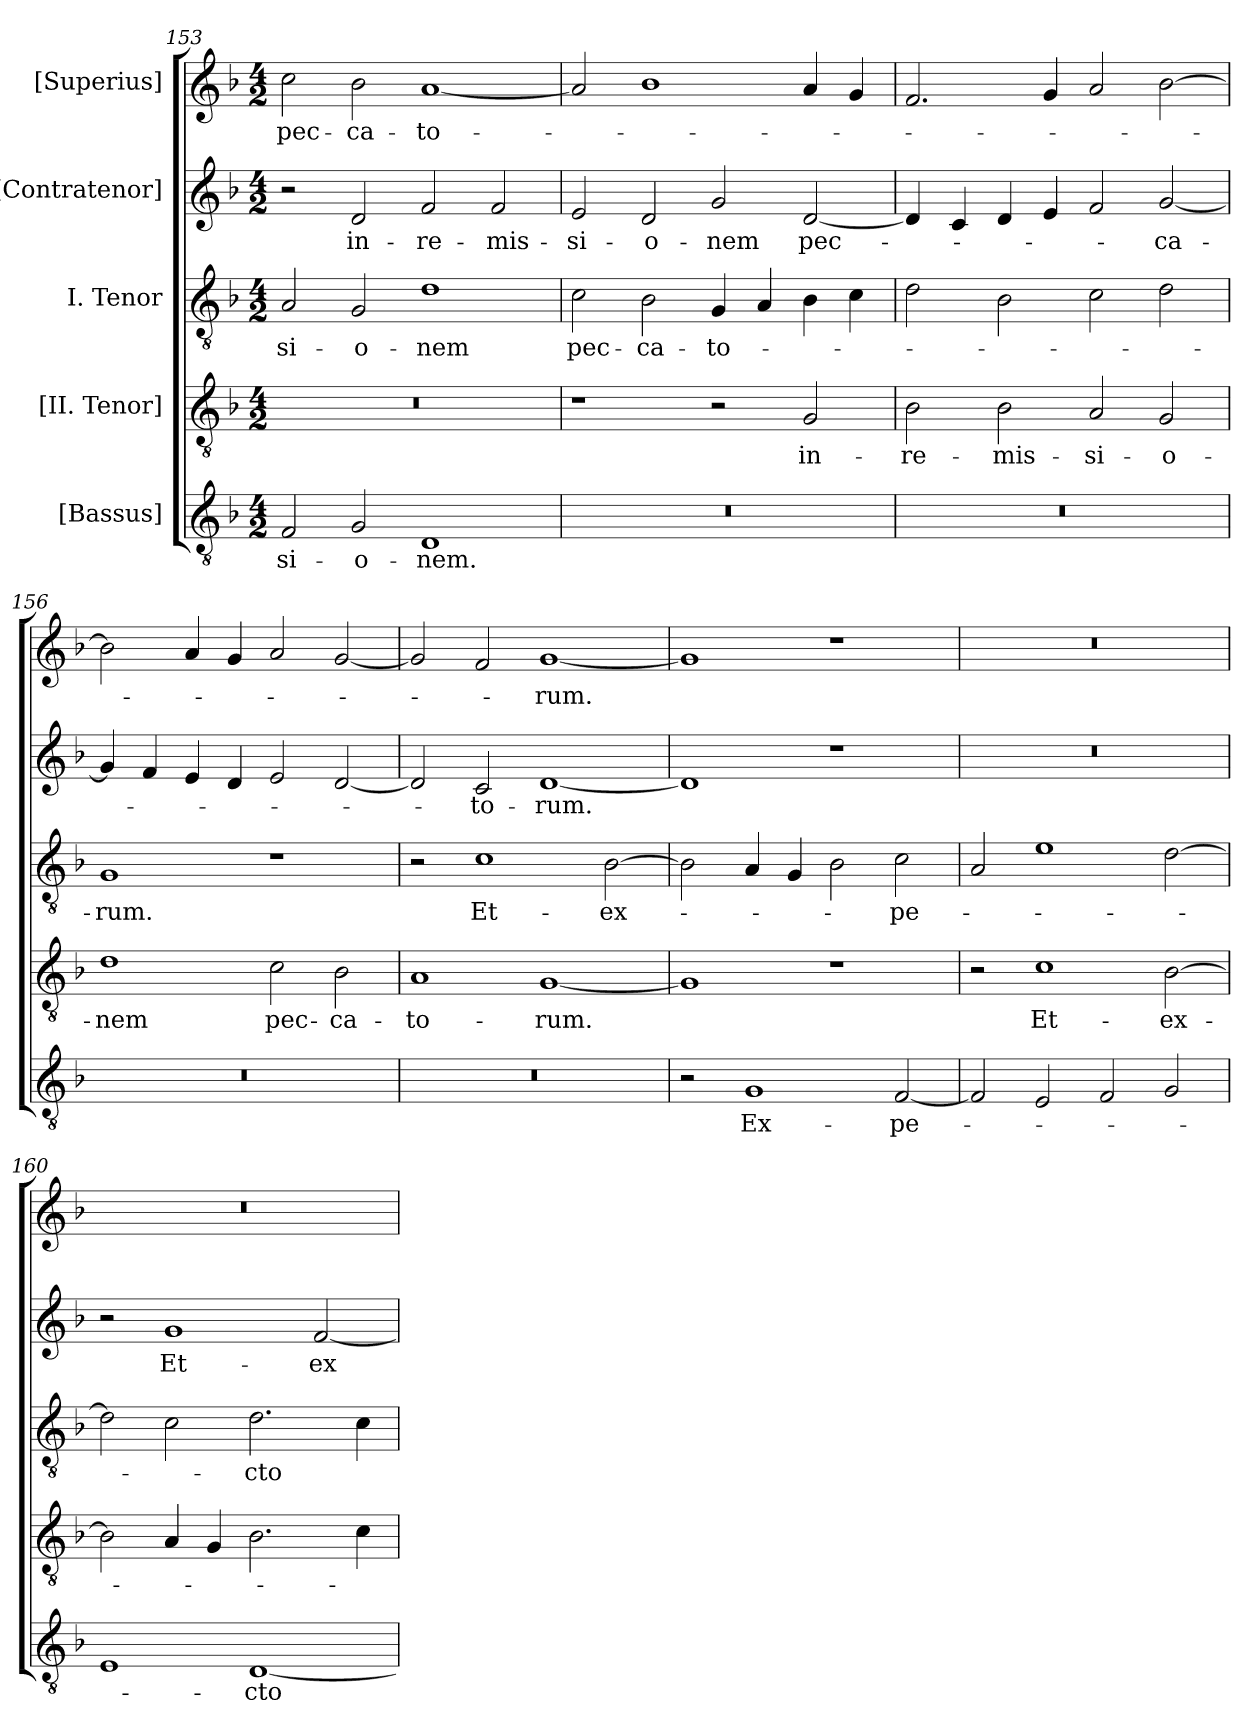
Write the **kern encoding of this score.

**kern	**text	**kern	**text	**kern	**text	**kern	**text	**kern	**text
*part5	*part5	*part4	*part4	*part3	*part3	*part2	*part2	*part1	*part1
*staff5	*staff5	*staff4	*staff4	*staff3	*staff3	*staff2	*staff2	*staff1	*staff1
*I"[Bassus]	*	*I"[II. Tenor]	*	*I"I. Tenor	*	*I"[Contratenor]	*	*I"[Superius]	*
*clefGv2	*	*clefGv2	*	*clefGv2	*	*clefG2	*	*clefG2	*
*k[b-]	*	*k[b-]	*	*k[b-]	*	*k[b-]	*	*k[b-]	*
*M4/2	*	*M4/2	*	*M4/2	*	*M4/2	*	*M4/2	*
=153	=153	=153	=153	=153	=153	=153	=153	=153	=153
2F/	-si-	0r	.	2A/	-si-	2r	.	2cc\	pec-
2G/	-o-	.	.	2G/	-o-	2d/	in-	2b-\	-ca-
1D/	-nem.	.	.	1d\	-nem	2f/	re-	[1a/	-to-
.	.	.	.	.	.	2f/	-mis-	.	.
=154	=154	=154	=154	=154	=154	=154	=154	=154	=154
0r	.	1r	.	2c\	pec-	2e/	-si-	2a/]	.
.	.	.	.	2B-\	-ca-	2d/	-o-	1b-\	.
.	.	2r	.	4G/	-to-	2g/	-nem	.	.
.	.	.	.	4A/	.	.	.	.	.
.	.	2G/	in-	4B-\	.	[2d/	pec-	4a/	.
.	.	.	.	4c\	.	.	.	4g/	.
=155	=155	=155	=155	=155	=155	=155	=155	=155	=155
0r	.	2B-\	re-	2d\	.	4d/]	.	2.f/	.
.	.	.	.	.	.	4c/	.	.	.
.	.	2B-\	-mis-	2B-\	.	4d/	.	.	.
.	.	.	.	.	.	4e/	.	4g/	.
.	.	2A/	-si-	2c\	.	2f/	.	2a/	.
.	.	2G/	-o-	2d\	.	[2g/	-ca-	[2b-\	.
=156	=156	=156	=156	=156	=156	=156	=156	=156	=156
0r	.	1d\	-nem	1G/	-rum.	4g/]	.	2b-\]	.
.	.	.	.	.	.	4f/	.	.	.
.	.	.	.	.	.	4e/	.	4a/	.
.	.	.	.	.	.	4d/	.	4g/	.
.	.	2c\	pec-	1r	.	2e/	.	2a/	.
.	.	2B-\	-ca-	.	.	[2d/	.	[2g/	.
=157	=157	=157	=157	=157	=157	=157	=157	=157	=157
0r	.	1A/	-to-	2r	.	2d/]	.	2g/]	.
.	.	.	.	1c\	Et-	2c/	-to-	2f/	.
.	.	[1G/	-rum.	.	.	[1d/	-rum.	[1g/	-rum.
.	.	.	.	[2B-\	ex-	.	.	.	.
=158	=158	=158	=158	=158	=158	=158	=158	=158	=158
2r	.	1G/]	.	2B-\]	.	1d/]	.	1g/]	.
1G/	Ex-	.	.	4A/	.	.	.	.	.
.	.	.	.	4G/	.	.	.	.	.
.	.	1r	.	2B-\	.	1r	.	1r	.
[2F/	-pe-	.	.	2c\	-pe-	.	.	.	.
=159	=159	=159	=159	=159	=159	=159	=159	=159	=159
2F/]	.	2r	.	2A/	.	0r	.	0r	.
2E/	.	1c\	Et-	1e\	.	.	.	.	.
2F/	.	.	.	.	.	.	.	.	.
2G/	.	[2B-\	ex-	[2d\	.	.	.	.	.
=160	=160	=160	=160	=160	=160	=160	=160	=160	=160
1E/	.	2B-\]	.	2d\]	.	2r	.	0r	.
.	.	4A/	.	2c\	.	1g/	Et-	.	.
.	.	4G/	.	.	.	.	.	.	.
[1D/	-cto	2.B-\	.	2.d\	-cto	.	.	.	.
.	.	.	.	.	.	[2f/	ex-	.	.
.	.	4c\	.	4c\	.	.	.	.	.
=	=	=	=	=	=	=	=	=	=
*-	*-	*-	*-	*-	*-	*-	*-	*-	*-
